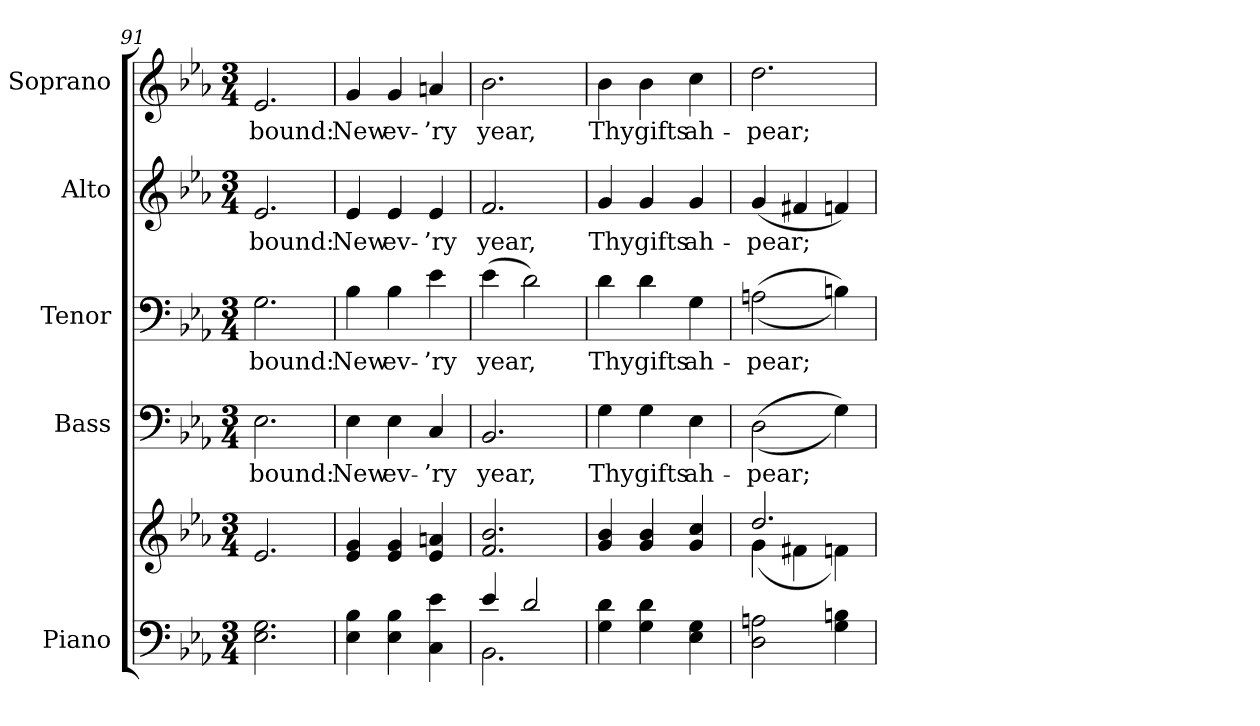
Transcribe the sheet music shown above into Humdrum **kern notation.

**kern	**kern	**kern	**text	**kern	**text	**kern	**text	**kern	**text
*part5	*part5	*part4	*part4	*part3	*part3	*part2	*part2	*part1	*part1
*staff6	*staff5	*staff4	*staff4	*staff3	*staff3	*staff2	*staff2	*staff1	*staff1
*I"Piano	*	*I"Bass	*	*I"Tenor	*	*I"Alto	*	*I"Soprano	*
*I'Pno.	*	*I'B.	*	*I'T.	*	*I'A.	*	*I'S.	*
!!LO:PB:g=z
*clefF4	*clefG2	*clefF4	*	*clefF4	*	*clefG2	*	*clefG2	*
*k[b-e-a-]	*k[b-e-a-]	*k[b-e-a-]	*	*k[b-e-a-]	*	*k[b-e-a-]	*	*k[b-e-a-]	*
*E-:	*E-:	*E-:	*	*E-:	*	*E-:	*	*E-:	*
*M3/4	*M3/4	*M3/4	*	*M3/4	*	*M3/4	*	*M3/4	*
=91	=91	=91	=91	=91	=91	=91	=91	=91	=91
!	!	!	!LO:LY:b:color=#000000	!	!	!	!	!	!
!	!	!	!	!	!LO:LY:b:color=#000000	!	!	!	!
!	!	!	!	!	!	!	!LO:LY:b:color=#000000	!	!
!	!	!	!	!	!	!	!	!	!LO:LY:b:color=#000000
2.E-i\ 2.Gi	2.e-i/	2.E-i\	bound:	2.Gi\	bound:	2.e-i/	bound:	2.e-i/	bound:
=92	=92	=92	=92	=92	=92	=92	=92	=92	=92
!	!	!	!LO:LY:b:color=#000000	!	!	!	!	!	!
!	!	!	!	!	!LO:LY:b:color=#000000	!	!	!	!
!	!	!	!	!	!	!	!LO:LY:b:color=#000000	!	!
!	!	!	!	!	!	!	!	!	!LO:LY:b:color=#000000
4E-i\ 4B-i	4e-i/ 4gi	4E-i\	New	4B-i\	New	4e-i/	New	4gi/	New
!	!	!	!LO:LY:b:color=#000000	!	!	!	!	!	!
!	!	!	!	!	!LO:LY:b:color=#000000	!	!	!	!
!	!	!	!	!	!	!	!LO:LY:b:color=#000000	!	!
!	!	!	!	!	!	!	!	!	!LO:LY:b:color=#000000
4E-i\ 4B-i	4e-i/ 4gi	4E-i\	ev-	4B-i\	ev-	4e-i/	ev-	4gi/	ev-
!	!	!	!LO:LY:b:color=#000000	!	!	!	!	!	!
!	!	!	!	!	!LO:LY:b:color=#000000	!	!	!	!
!	!	!	!	!	!	!	!LO:LY:b:color=#000000	!	!
!	!	!	!	!	!	!	!	!	!LO:LY:b:color=#000000
4Ci\ 4e-i	4e-i/ 4ani	4Ci/	-’ry	4e-i\	-’ry	4e-i/	-’ry	4ani/	-’ry
=93	=93	=93	=93	=93	=93	=93	=93	=93	=93
*^	*	*	*	*	*	*	*	*	*
!	!	!	!	!LO:LY:b:color=#000000	!	!	!	!	!	!
!	!	!	!	!	!	!LO:LY:b:color=#000000	!	!	!	!
!	!	!	!	!	!	!	!	!LO:LY:b:color=#000000	!	!
!	!	!	!	!	!	!	!	!	!	!LO:LY:b:color=#000000
4e-i/	2.BB-i\	2.fi/ 2.b-i	2.BB-i/	year,	(4e-i\	year,	2.fi/	year,	2.b-i\	year,
2di/	.	.	.	.	2di\)	.	.	.	.	.
*v	*v	*	*	*	*	*	*	*	*	*
!!LO:PB:g=z
=94	=94	=94	=94	=94	=94	=94	=94	=94	=94
!	!	!	!LO:LY:b:color=#000000	!	!	!	!	!	!
!	!	!	!	!	!LO:LY:b:color=#000000	!	!	!	!
!	!	!	!	!	!	!	!LO:LY:b:color=#000000	!	!
!	!	!	!	!	!	!	!	!	!LO:LY:b:color=#000000
4Gi\ 4di	4gi/ 4b-i	4Gi\	Thy	4di\	Thy	4gi/	Thy	4b-i\	Thy
!	!	!	!LO:LY:b:color=#000000	!	!	!	!	!	!
!	!	!	!	!	!LO:LY:b:color=#000000	!	!	!	!
!	!	!	!	!	!	!	!LO:LY:b:color=#000000	!	!
!	!	!	!	!	!	!	!	!	!LO:LY:b:color=#000000
4Gi\ 4di	4gi/ 4b-i	4Gi\	gifts	4di\	gifts	4gi/	gifts	4b-i\	gifts
!	!	!	!LO:LY:b:color=#000000	!	!	!	!	!	!
!	!	!	!	!	!LO:LY:b:color=#000000	!	!	!	!
!	!	!	!	!	!	!	!LO:LY:b:color=#000000	!	!
!	!	!	!	!	!	!	!	!	!LO:LY:b:color=#000000
4E-i\ 4Gi	4gi/ 4cci	4E-i\	ah-	4Gi\	ah-	4gi/	ah-	4cci\	ah-
=95	=95	=95	=95	=95	=95	=95	=95	=95	=95
*	*^	*	*	*	*	*	*	*	*
!	!	!	!	!LO:LY:b:color=#000000	!	!	!	!	!	!
!	!	!	!	!	!	!LO:LY:b:color=#000000	!	!	!	!
!	!	!	!	!	!	!	!	!LO:LY:b:color=#000000	!	!
!	!	!	!	!	!	!	!	!	!	!LO:LY:b:color=#000000
2Di\ 2Ani	2.ddi/	(4gi\	((2Di\	-pear;	((2Ani\	-pear;	(4gi/	-pear;	2.ddi\	-pear;
.	.	4f#Xi\	.	.	.	.	4f#Xi/	.	.	.
4Gi\ 4Bni	.	4fni\)	4Gi\))	.	4Bni\))	.	4fni/)	.	.	.
*	*v	*v	*	*	*	*	*	*	*	*
=	=	=	=	=	=	=	=	=	=
*-	*-	*-	*-	*-	*-	*-	*-	*-	*-
